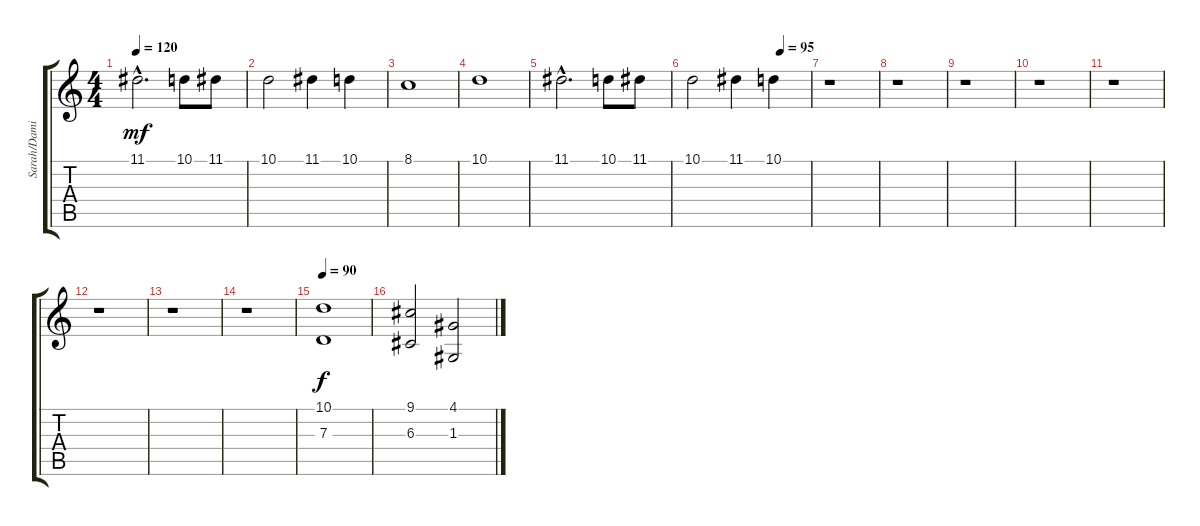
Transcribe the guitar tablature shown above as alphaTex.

\track ("Sarah/Damien (Choir/Keyb)" "Sarah/Dami") {instrument pad4choir}
\staff {score tabs}
\tuning (E4 B3 G3 D3 A2 D2) {hide}
\ts (4 4)
\tempo 120
\clef g2
\ks c
11.1{hac}.2{d dy mf} 10.1.8 11.1.8 |
10.1.2 11.1.4 10.1.4 |
8.1.1 |
10.1.1 |
11.1{hac}.2{d} 10.1.8 11.1.8 |
\tempo (95 0.75)
10.1.2 11.1.4 10.1.4 |
r.1 |
r.1 |
r.1 |
r.1 |
r.1 |
r.1 |
r.1 |
r.1 |
\tempo 90
(10.1 7.3).1{dy f} |
(9.1 6.3).2 (4.1 1.3).2
